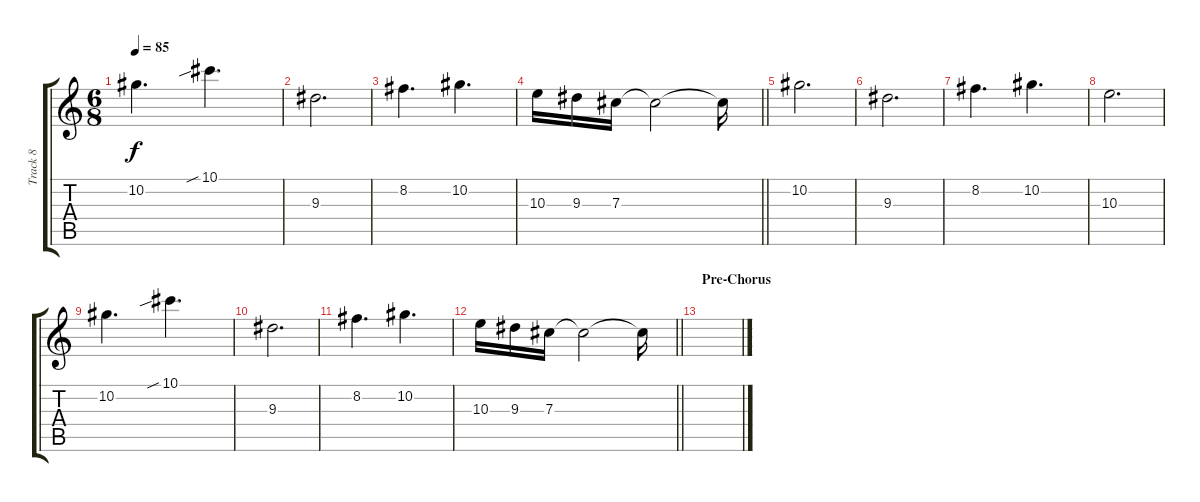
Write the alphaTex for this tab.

\track ("Track 8" "Track 8") {instrument distortionguitar}
\staff {score tabs}
\tuning (Eb4 Bb3 Gb3 Db3 Ab2 Eb2) {hide}
\ts (6 8)
\tempo 85
\clef g2
\ks c
10.2.4{d dy f} 10.1{sib}.4{d} |
9.3.2{d} |
8.2.4{d} 10.2.4{d} |
\barLineRight lightlight
10.3.16 9.3.16 7.3.16 7.3{t}.2 7.3{t}.16 |
10.2.2{d} |
9.3.2{d} |
8.2.4{d} 10.2.4{d} |
10.3.2{d} |
10.2.4{d} 10.1{sib}.4{d} |
9.3.2{d} |
8.2.4{d} 10.2.4{d} |
\barLineRight lightlight
10.3.16 9.3.16 7.3.16 7.3{t}.2 7.3{t}.16 |
\section ("" "Pre-Chorus")
